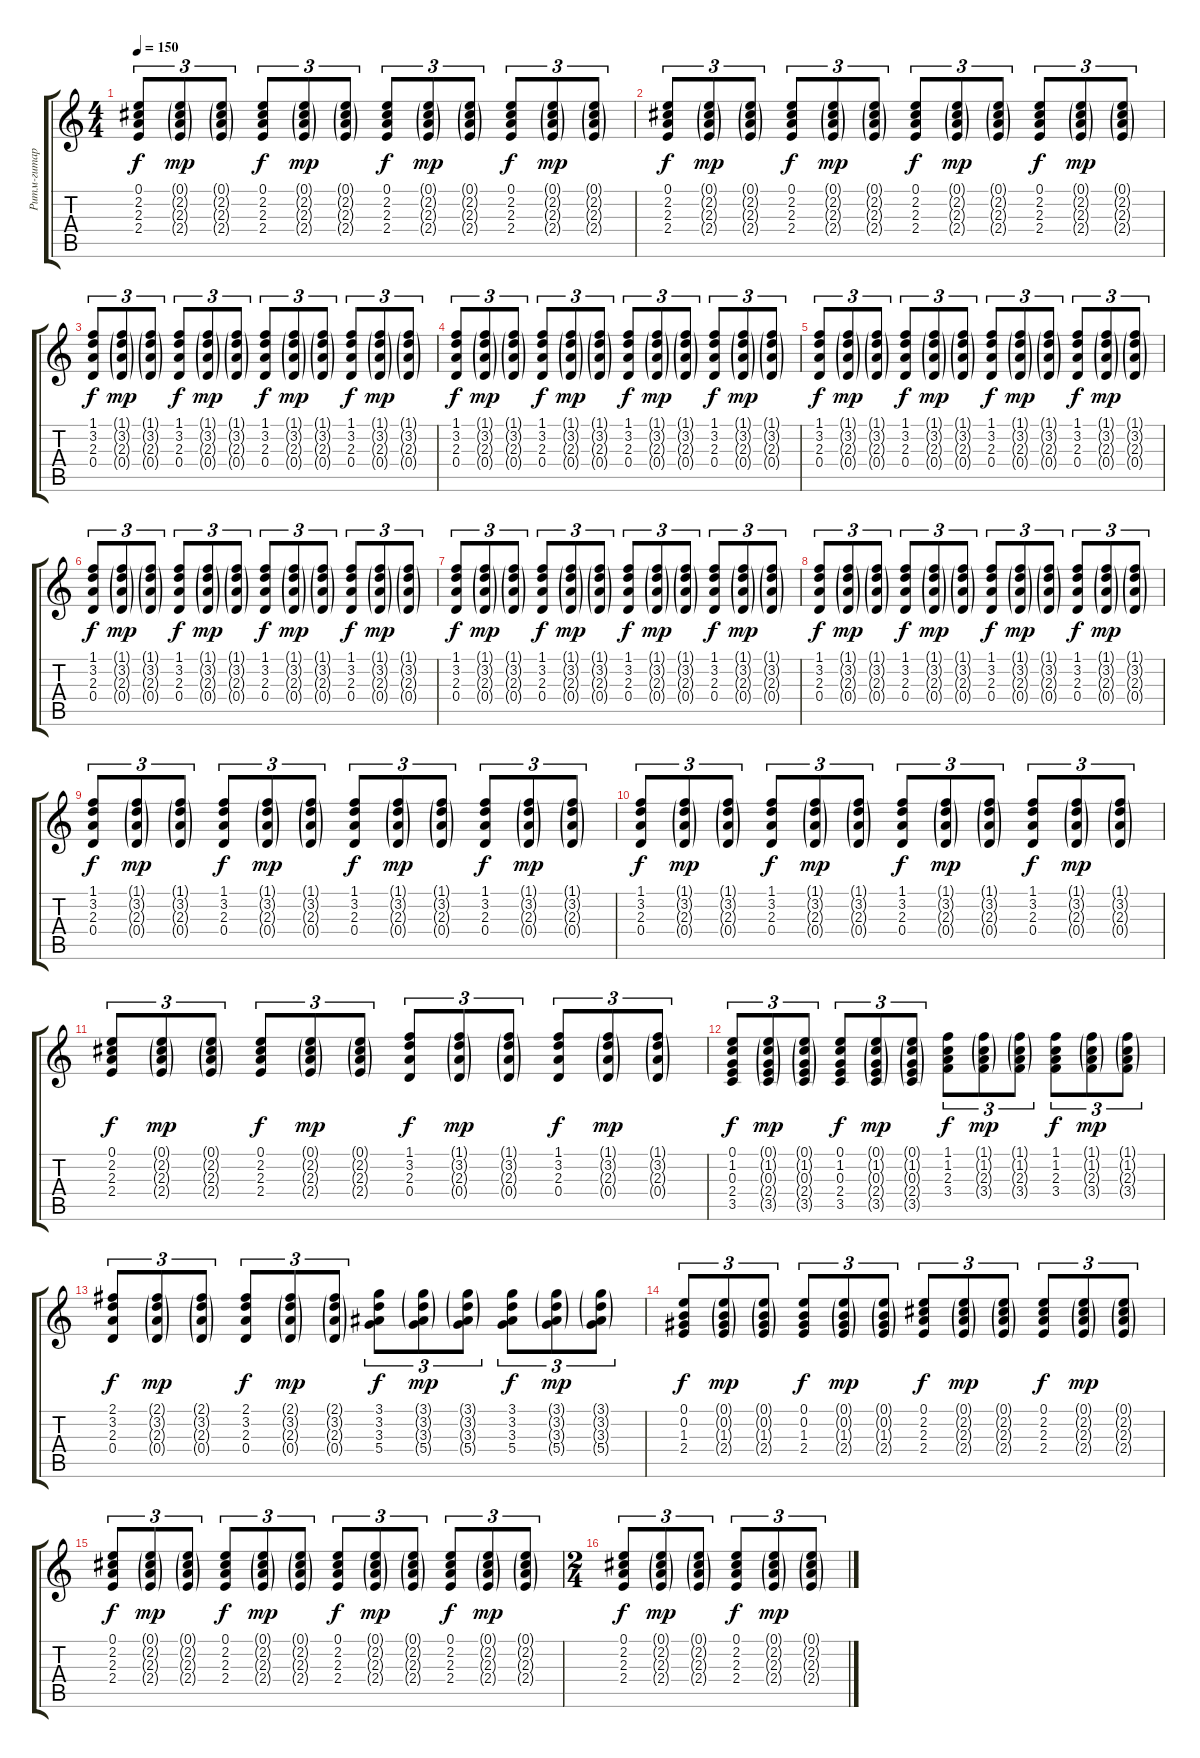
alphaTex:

\track ("Ритм-гитара" "Ритм-гитар") {instrument acousticguitarsteel}
\staff {score tabs}
\tuning (E4 B3 G3 D3 A2 E2) {hide}
\ts (4 4)
\tempo 150
\clef g2
\ks c
(0.1 2.2 2.3 2.4).8{tu (3 2) dy f} (0.1{g} 2.2{g} 2.3{g} 2.4{g}).8{tu (3 2) dy mp} (0.1{g} 2.2{g} 2.3{g} 2.4{g}).8{tu (3 2)} (0.1 2.2 2.3 2.4).8{tu (3 2) dy f} (0.1{g} 2.2{g} 2.3{g} 2.4{g}).8{tu (3 2) dy mp} (0.1{g} 2.2{g} 2.3{g} 2.4{g}).8{tu (3 2)} (0.1 2.2 2.3 2.4).8{tu (3 2) dy f} (0.1{g} 2.2{g} 2.3{g} 2.4{g}).8{tu (3 2) dy mp} (0.1{g} 2.2{g} 2.3{g} 2.4{g}).8{tu (3 2)} (0.1 2.2 2.3 2.4).8{tu (3 2) dy f} (0.1{g} 2.2{g} 2.3{g} 2.4{g}).8{tu (3 2) dy mp} (0.1{g} 2.2{g} 2.3{g} 2.4{g}).8{tu (3 2)} |
(0.1 2.2 2.3 2.4).8{tu (3 2) dy f} (0.1{g} 2.2{g} 2.3{g} 2.4{g}).8{tu (3 2) dy mp} (0.1{g} 2.2{g} 2.3{g} 2.4{g}).8{tu (3 2)} (0.1 2.2 2.3 2.4).8{tu (3 2) dy f} (0.1{g} 2.2{g} 2.3{g} 2.4{g}).8{tu (3 2) dy mp} (0.1{g} 2.2{g} 2.3{g} 2.4{g}).8{tu (3 2)} (0.1 2.2 2.3 2.4).8{tu (3 2) dy f} (0.1{g} 2.2{g} 2.3{g} 2.4{g}).8{tu (3 2) dy mp} (0.1{g} 2.2{g} 2.3{g} 2.4{g}).8{tu (3 2)} (0.1 2.2 2.3 2.4).8{tu (3 2) dy f} (0.1{g} 2.2{g} 2.3{g} 2.4{g}).8{tu (3 2) dy mp} (0.1{g} 2.2{g} 2.3{g} 2.4{g}).8{tu (3 2)} |
(1.1 3.2 2.3 0.4).8{tu (3 2) dy f} (1.1{g} 3.2{g} 2.3{g} 0.4{g}).8{tu (3 2) dy mp} (1.1{g} 3.2{g} 2.3{g} 0.4{g}).8{tu (3 2)} (1.1 3.2 2.3 0.4).8{tu (3 2) dy f} (1.1{g} 3.2{g} 2.3{g} 0.4{g}).8{tu (3 2) dy mp} (1.1{g} 3.2{g} 2.3{g} 0.4{g}).8{tu (3 2)} (1.1 3.2 2.3 0.4).8{tu (3 2) dy f} (1.1{g} 3.2{g} 2.3{g} 0.4{g}).8{tu (3 2) dy mp} (1.1{g} 3.2{g} 2.3{g} 0.4{g}).8{tu (3 2)} (1.1 3.2 2.3 0.4).8{tu (3 2) dy f} (1.1{g} 3.2{g} 2.3{g} 0.4{g}).8{tu (3 2) dy mp} (1.1{g} 3.2{g} 2.3{g} 0.4{g}).8{tu (3 2)} |
(1.1 3.2 2.3 0.4).8{tu (3 2) dy f} (1.1{g} 3.2{g} 2.3{g} 0.4{g}).8{tu (3 2) dy mp} (1.1{g} 3.2{g} 2.3{g} 0.4{g}).8{tu (3 2)} (1.1 3.2 2.3 0.4).8{tu (3 2) dy f} (1.1{g} 3.2{g} 2.3{g} 0.4{g}).8{tu (3 2) dy mp} (1.1{g} 3.2{g} 2.3{g} 0.4{g}).8{tu (3 2)} (1.1 3.2 2.3 0.4).8{tu (3 2) dy f} (1.1{g} 3.2{g} 2.3{g} 0.4{g}).8{tu (3 2) dy mp} (1.1{g} 3.2{g} 2.3{g} 0.4{g}).8{tu (3 2)} (1.1 3.2 2.3 0.4).8{tu (3 2) dy f} (1.1{g} 3.2{g} 2.3{g} 0.4{g}).8{tu (3 2) dy mp} (1.1{g} 3.2{g} 2.3{g} 0.4{g}).8{tu (3 2)} |
(1.1 3.2 2.3 0.4).8{tu (3 2) dy f} (1.1{g} 3.2{g} 2.3{g} 0.4{g}).8{tu (3 2) dy mp} (1.1{g} 3.2{g} 2.3{g} 0.4{g}).8{tu (3 2)} (1.1 3.2 2.3 0.4).8{tu (3 2) dy f} (1.1{g} 3.2{g} 2.3{g} 0.4{g}).8{tu (3 2) dy mp} (1.1{g} 3.2{g} 2.3{g} 0.4{g}).8{tu (3 2)} (1.1 3.2 2.3 0.4).8{tu (3 2) dy f} (1.1{g} 3.2{g} 2.3{g} 0.4{g}).8{tu (3 2) dy mp} (1.1{g} 3.2{g} 2.3{g} 0.4{g}).8{tu (3 2)} (1.1 3.2 2.3 0.4).8{tu (3 2) dy f} (1.1{g} 3.2{g} 2.3{g} 0.4{g}).8{tu (3 2) dy mp} (1.1{g} 3.2{g} 2.3{g} 0.4{g}).8{tu (3 2)} |
(1.1 3.2 2.3 0.4).8{tu (3 2) dy f} (1.1{g} 3.2{g} 2.3{g} 0.4{g}).8{tu (3 2) dy mp} (1.1{g} 3.2{g} 2.3{g} 0.4{g}).8{tu (3 2)} (1.1 3.2 2.3 0.4).8{tu (3 2) dy f} (1.1{g} 3.2{g} 2.3{g} 0.4{g}).8{tu (3 2) dy mp} (1.1{g} 3.2{g} 2.3{g} 0.4{g}).8{tu (3 2)} (1.1 3.2 2.3 0.4).8{tu (3 2) dy f} (1.1{g} 3.2{g} 2.3{g} 0.4{g}).8{tu (3 2) dy mp} (1.1{g} 3.2{g} 2.3{g} 0.4{g}).8{tu (3 2)} (1.1 3.2 2.3 0.4).8{tu (3 2) dy f} (1.1{g} 3.2{g} 2.3{g} 0.4{g}).8{tu (3 2) dy mp} (1.1{g} 3.2{g} 2.3{g} 0.4{g}).8{tu (3 2)} |
(1.1 3.2 2.3 0.4).8{tu (3 2) dy f} (1.1{g} 3.2{g} 2.3{g} 0.4{g}).8{tu (3 2) dy mp} (1.1{g} 3.2{g} 2.3{g} 0.4{g}).8{tu (3 2)} (1.1 3.2 2.3 0.4).8{tu (3 2) dy f} (1.1{g} 3.2{g} 2.3{g} 0.4{g}).8{tu (3 2) dy mp} (1.1{g} 3.2{g} 2.3{g} 0.4{g}).8{tu (3 2)} (1.1 3.2 2.3 0.4).8{tu (3 2) dy f} (1.1{g} 3.2{g} 2.3{g} 0.4{g}).8{tu (3 2) dy mp} (1.1{g} 3.2{g} 2.3{g} 0.4{g}).8{tu (3 2)} (1.1 3.2 2.3 0.4).8{tu (3 2) dy f} (1.1{g} 3.2{g} 2.3{g} 0.4{g}).8{tu (3 2) dy mp} (1.1{g} 3.2{g} 2.3{g} 0.4{g}).8{tu (3 2)} |
(1.1 3.2 2.3 0.4).8{tu (3 2) dy f} (1.1{g} 3.2{g} 2.3{g} 0.4{g}).8{tu (3 2) dy mp} (1.1{g} 3.2{g} 2.3{g} 0.4{g}).8{tu (3 2)} (1.1 3.2 2.3 0.4).8{tu (3 2) dy f} (1.1{g} 3.2{g} 2.3{g} 0.4{g}).8{tu (3 2) dy mp} (1.1{g} 3.2{g} 2.3{g} 0.4{g}).8{tu (3 2)} (1.1 3.2 2.3 0.4).8{tu (3 2) dy f} (1.1{g} 3.2{g} 2.3{g} 0.4{g}).8{tu (3 2) dy mp} (1.1{g} 3.2{g} 2.3{g} 0.4{g}).8{tu (3 2)} (1.1 3.2 2.3 0.4).8{tu (3 2) dy f} (1.1{g} 3.2{g} 2.3{g} 0.4{g}).8{tu (3 2) dy mp} (1.1{g} 3.2{g} 2.3{g} 0.4{g}).8{tu (3 2)} |
(1.1 3.2 2.3 0.4).8{tu (3 2) dy f} (1.1{g} 3.2{g} 2.3{g} 0.4{g}).8{tu (3 2) dy mp} (1.1{g} 3.2{g} 2.3{g} 0.4{g}).8{tu (3 2)} (1.1 3.2 2.3 0.4).8{tu (3 2) dy f} (1.1{g} 3.2{g} 2.3{g} 0.4{g}).8{tu (3 2) dy mp} (1.1{g} 3.2{g} 2.3{g} 0.4{g}).8{tu (3 2)} (1.1 3.2 2.3 0.4).8{tu (3 2) dy f} (1.1{g} 3.2{g} 2.3{g} 0.4{g}).8{tu (3 2) dy mp} (1.1{g} 3.2{g} 2.3{g} 0.4{g}).8{tu (3 2)} (1.1 3.2 2.3 0.4).8{tu (3 2) dy f} (1.1{g} 3.2{g} 2.3{g} 0.4{g}).8{tu (3 2) dy mp} (1.1{g} 3.2{g} 2.3{g} 0.4{g}).8{tu (3 2)} |
(1.1 3.2 2.3 0.4).8{tu (3 2) dy f} (1.1{g} 3.2{g} 2.3{g} 0.4{g}).8{tu (3 2) dy mp} (1.1{g} 3.2{g} 2.3{g} 0.4{g}).8{tu (3 2)} (1.1 3.2 2.3 0.4).8{tu (3 2) dy f} (1.1{g} 3.2{g} 2.3{g} 0.4{g}).8{tu (3 2) dy mp} (1.1{g} 3.2{g} 2.3{g} 0.4{g}).8{tu (3 2)} (1.1 3.2 2.3 0.4).8{tu (3 2) dy f} (1.1{g} 3.2{g} 2.3{g} 0.4{g}).8{tu (3 2) dy mp} (1.1{g} 3.2{g} 2.3{g} 0.4{g}).8{tu (3 2)} (1.1 3.2 2.3 0.4).8{tu (3 2) dy f} (1.1{g} 3.2{g} 2.3{g} 0.4{g}).8{tu (3 2) dy mp} (1.1{g} 3.2{g} 2.3{g} 0.4{g}).8{tu (3 2)} |
(0.1 2.2 2.3 2.4).8{tu (3 2) dy f} (0.1{g} 2.2{g} 2.3{g} 2.4{g}).8{tu (3 2) dy mp} (0.1{g} 2.2{g} 2.3{g} 2.4{g}).8{tu (3 2)} (0.1 2.2 2.3 2.4).8{tu (3 2) dy f} (0.1{g} 2.2{g} 2.3{g} 2.4{g}).8{tu (3 2) dy mp} (0.1{g} 2.2{g} 2.3{g} 2.4{g}).8{tu (3 2)} (1.1 3.2 2.3 0.4).8{tu (3 2) dy f} (1.1{g} 3.2{g} 2.3{g} 0.4{g}).8{tu (3 2) dy mp} (1.1{g} 3.2{g} 2.3{g} 0.4{g}).8{tu (3 2)} (1.1 3.2 2.3 0.4).8{tu (3 2) dy f} (1.1{g} 3.2{g} 2.3{g} 0.4{g}).8{tu (3 2) dy mp} (1.1{g} 3.2{g} 2.3{g} 0.4{g}).8{tu (3 2)} |
(0.1 1.2 0.3 2.4 3.5).8{tu (3 2) dy f} (0.1{g} 1.2{g} 0.3{g} 2.4{g} 3.5{g}).8{tu (3 2) dy mp} (0.1{g} 1.2{g} 0.3{g} 2.4{g} 3.5{g}).8{tu (3 2)} (0.1 1.2 0.3 2.4 3.5).8{tu (3 2) dy f} (0.1{g} 1.2{g} 0.3{g} 2.4{g} 3.5{g}).8{tu (3 2) dy mp} (0.1{g} 1.2{g} 0.3{g} 2.4{g} 3.5{g}).8{tu (3 2)} (1.1 1.2 2.3 3.4).8{tu (3 2) dy f} (1.1{g} 1.2{g} 2.3{g} 3.4{g}).8{tu (3 2) dy mp} (1.1{g} 1.2{g} 2.3{g} 3.4{g}).8{tu (3 2)} (1.1 1.2 2.3 3.4).8{tu (3 2) dy f} (1.1{g} 1.2{g} 2.3{g} 3.4{g}).8{tu (3 2) dy mp} (1.1{g} 1.2{g} 2.3{g} 3.4{g}).8{tu (3 2)} |
(2.1 3.2 2.3 0.4).8{tu (3 2) dy f} (2.1{g} 3.2{g} 2.3{g} 0.4{g}).8{tu (3 2) dy mp} (2.1{g} 3.2{g} 2.3{g} 0.4{g}).8{tu (3 2)} (2.1 3.2 2.3 0.4).8{tu (3 2) dy f} (2.1{g} 3.2{g} 2.3{g} 0.4{g}).8{tu (3 2) dy mp} (2.1{g} 3.2{g} 2.3{g} 0.4{g}).8{tu (3 2)} (3.1 3.2 3.3 5.4).8{tu (3 2) dy f} (3.1{g} 3.2{g} 3.3{g} 5.4{g}).8{tu (3 2) dy mp} (3.1{g} 3.2{g} 3.3{g} 5.4{g}).8{tu (3 2)} (3.1 3.2 3.3 5.4).8{tu (3 2) dy f} (3.1{g} 3.2{g} 3.3{g} 5.4{g}).8{tu (3 2) dy mp} (3.1{g} 3.2{g} 3.3{g} 5.4{g}).8{tu (3 2)} |
(0.1 0.2 1.3 2.4).8{tu (3 2) dy f} (0.1{g} 0.2{g} 1.3{g} 2.4{g}).8{tu (3 2) dy mp} (0.1{g} 0.2{g} 1.3{g} 2.4{g}).8{tu (3 2)} (0.1 0.2 1.3 2.4).8{tu (3 2) dy f} (0.1{g} 0.2{g} 1.3{g} 2.4{g}).8{tu (3 2) dy mp} (0.1{g} 0.2{g} 1.3{g} 2.4{g}).8{tu (3 2)} (0.1 2.2 2.3 2.4).8{tu (3 2) dy f} (0.1{g} 2.2{g} 2.3{g} 2.4{g}).8{tu (3 2) dy mp} (0.1{g} 2.2{g} 2.3{g} 2.4{g}).8{tu (3 2)} (0.1 2.2 2.3 2.4).8{tu (3 2) dy f} (0.1{g} 2.2{g} 2.3{g} 2.4{g}).8{tu (3 2) dy mp} (0.1{g} 2.2{g} 2.3{g} 2.4{g}).8{tu (3 2)} |
(0.1 2.2 2.3 2.4).8{tu (3 2) dy f} (0.1{g} 2.2{g} 2.3{g} 2.4{g}).8{tu (3 2) dy mp} (0.1{g} 2.2{g} 2.3{g} 2.4{g}).8{tu (3 2)} (0.1 2.2 2.3 2.4).8{tu (3 2) dy f} (0.1{g} 2.2{g} 2.3{g} 2.4{g}).8{tu (3 2) dy mp} (0.1{g} 2.2{g} 2.3{g} 2.4{g}).8{tu (3 2)} (0.1 2.2 2.3 2.4).8{tu (3 2) dy f} (0.1{g} 2.2{g} 2.3{g} 2.4{g}).8{tu (3 2) dy mp} (0.1{g} 2.2{g} 2.3{g} 2.4{g}).8{tu (3 2)} (0.1 2.2 2.3 2.4).8{tu (3 2) dy f} (0.1{g} 2.2{g} 2.3{g} 2.4{g}).8{tu (3 2) dy mp} (0.1{g} 2.2{g} 2.3{g} 2.4{g}).8{tu (3 2)} |
\ts (2 4)
(0.1 2.2 2.3 2.4).8{tu (3 2) dy f} (0.1{g} 2.2{g} 2.3{g} 2.4{g}).8{tu (3 2) dy mp} (0.1{g} 2.2{g} 2.3{g} 2.4{g}).8{tu (3 2)} (0.1 2.2 2.3 2.4).8{tu (3 2) dy f} (0.1{g} 2.2{g} 2.3{g} 2.4{g}).8{tu (3 2) dy mp} (0.1{g} 2.2{g} 2.3{g} 2.4{g}).8{tu (3 2)}
